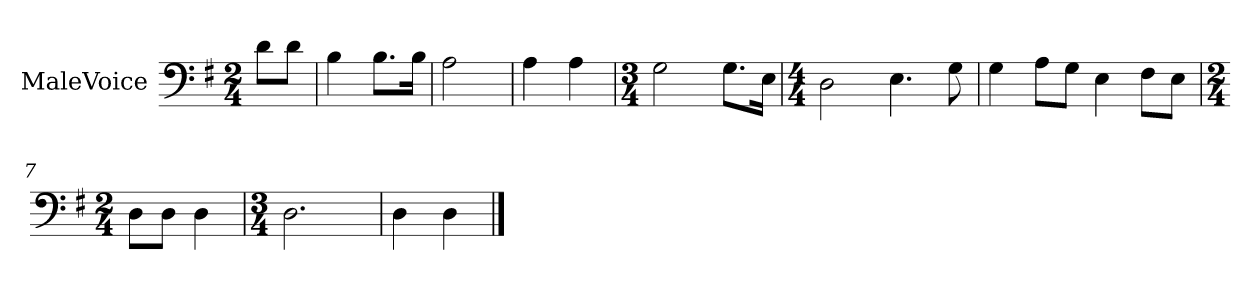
**kern
*part1
*staff1
*I"MaleVoice
*clefF4
*k[f#]
*M2/4
*MM192
=
8d\L
8d\J
=1
4B
8.B\L
16B\Jk
=2
2A
=3
4A
4A
=4
*M3/4
2G
8.G\L
16E\Jk
=5
*M4/4
2D
4.E
8G
=6
4G
8A\L
8G\J
4E
8F#\L
8E\J
=7
*M2/4
8D\L
8D\J
4D
=8
*M3/4
2.D
=9
4D
4D
==
*-
